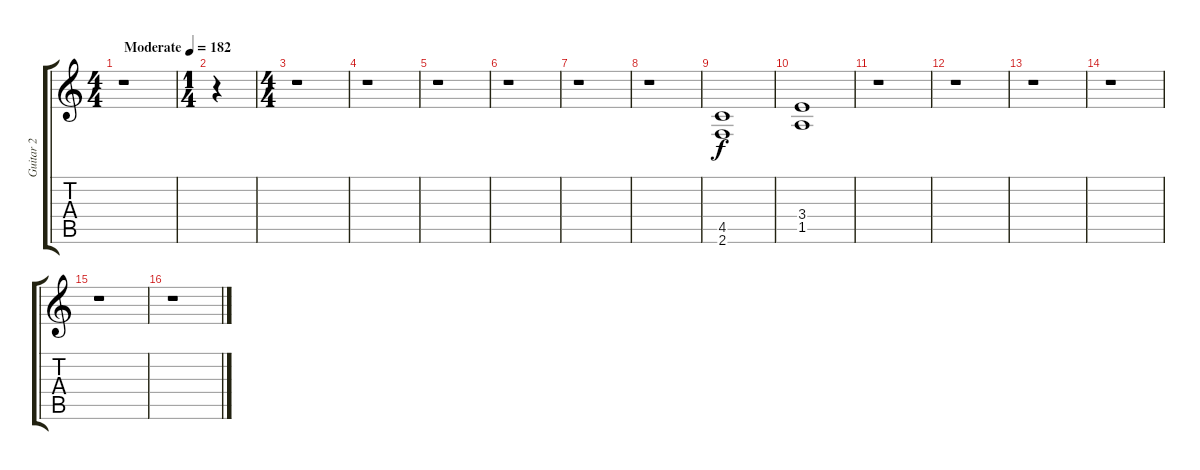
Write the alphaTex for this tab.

\track ("Guitar 2" "Guitar 2") {instrument overdrivenguitar}
\staff {score tabs}
\tuning (Eb4 Bb3 Gb3 Db3 Ab2 Eb2) {hide}
\ts (4 4)
\tempo (182 "Moderate")
\clef g2
\ks c
r.1{dy f instrument overdrivenguitar} |
\ts (1 4)
r.4 |
\ts (4 4)
r.1 |
r.1 |
r.1 |
r.1 |
r.1 |
r.1 |
(4.5 2.6).1{volume 13} |
(3.4 1.5).1 |
r.1 |
r.1 |
r.1 |
r.1 |
r.1 |
r.1
